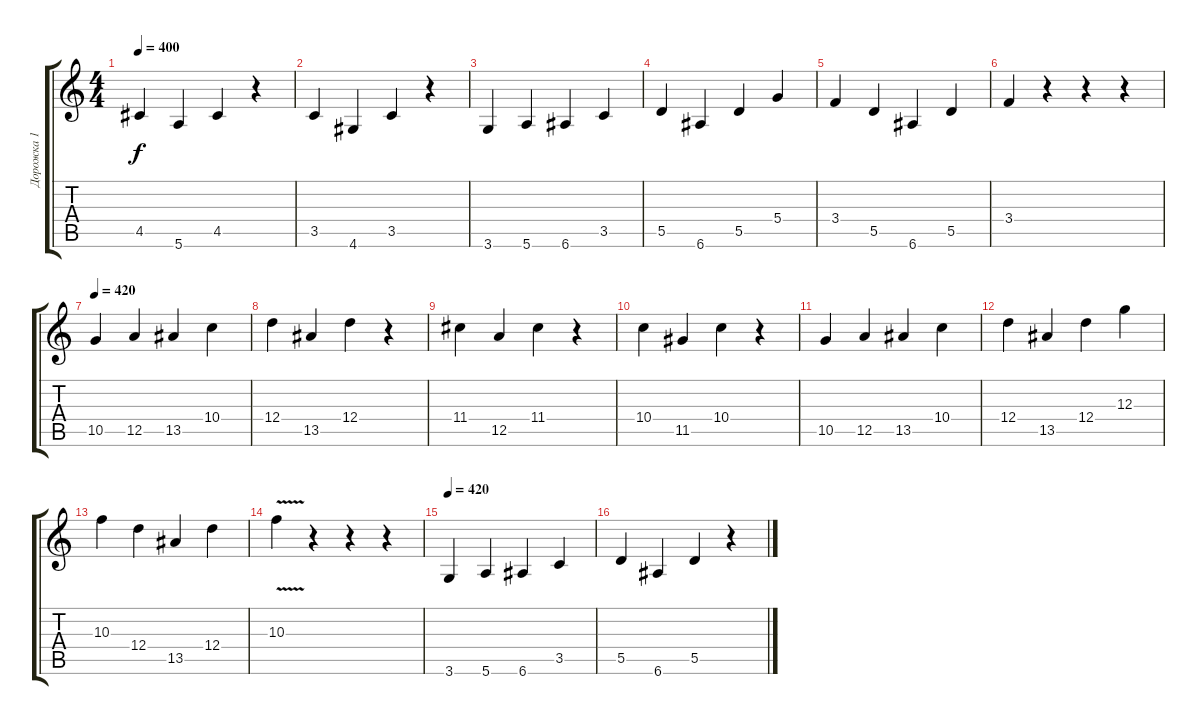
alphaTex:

\track ("Дорожка 1" "Дорожка 1") {instrument distortionguitar}
\staff {score tabs}
\tuning (E4 B3 G3 D3 A2 E2) {hide}
\ts (4 4)
\tempo 400
\clef g2
\ks c
4.5.4{dy f} 5.6.4 4.5.4 r.4 |
3.5.4 4.6.4 3.5.4 r.4 |
3.6.4 5.6.4 6.6.4 3.5.4 |
5.5.4 6.6.4 5.5.4 5.4.4 |
3.4.4 5.5.4 6.6.4 5.5.4 |
3.4.4 r.4 r.4 r.4 |
\tempo 420
10.5.4 12.5.4 13.5.4 10.4.4 |
12.4.4 13.5.4 12.4.4 r.4 |
11.4.4 12.5.4 11.4.4 r.4 |
10.4.4 11.5.4 10.4.4 r.4 |
10.5.4 12.5.4 13.5.4 10.4.4 |
12.4.4 13.5.4 12.4.4 12.3.4 |
10.3.4 12.4.4 13.5.4 12.4.4 |
10.3{v}.4 r.4 r.4 r.4 |
\tempo 420
3.6.4{instrument stringensemble1} 5.6.4 6.6.4 3.5.4 |
5.5.4 6.6.4 5.5.4 r.4
